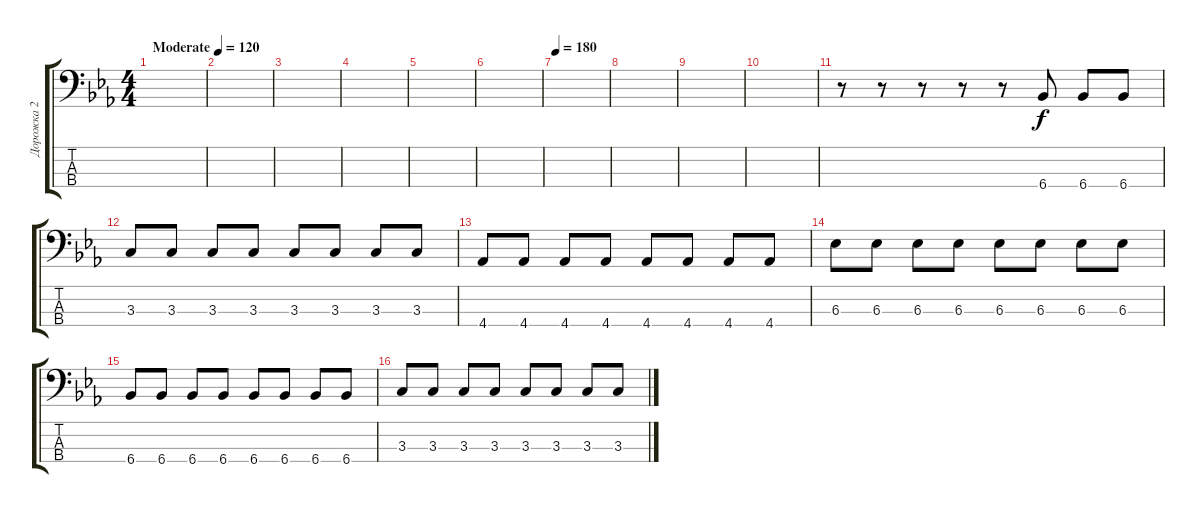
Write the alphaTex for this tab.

\track ("Дорожка 2" "Дорожка 2") {instrument electricbasspick}
\staff {score tabs}
\tuning (G2 D2 A1 E1) {hide}
\ts (4 4)
\tempo (120 "Moderate")
\clef f4
\ks eb
|
|
|
|
|
|
\tempo 180
|
|
|
|
r.8 r.8 r.8 r.8 r.8 6.4.8 6.4.8 6.4.8 |
3.3.8 3.3.8 3.3.8 3.3.8 3.3.8 3.3.8 3.3.8 3.3.8 |
4.4.8 4.4.8 4.4.8 4.4.8 4.4.8 4.4.8 4.4.8 4.4.8 |
6.3.8 6.3.8 6.3.8 6.3.8 6.3.8 6.3.8 6.3.8 6.3.8 |
6.4.8 6.4.8 6.4.8 6.4.8 6.4.8 6.4.8 6.4.8 6.4.8 |
3.3.8 3.3.8 3.3.8 3.3.8 3.3.8 3.3.8 3.3.8 3.3.8
